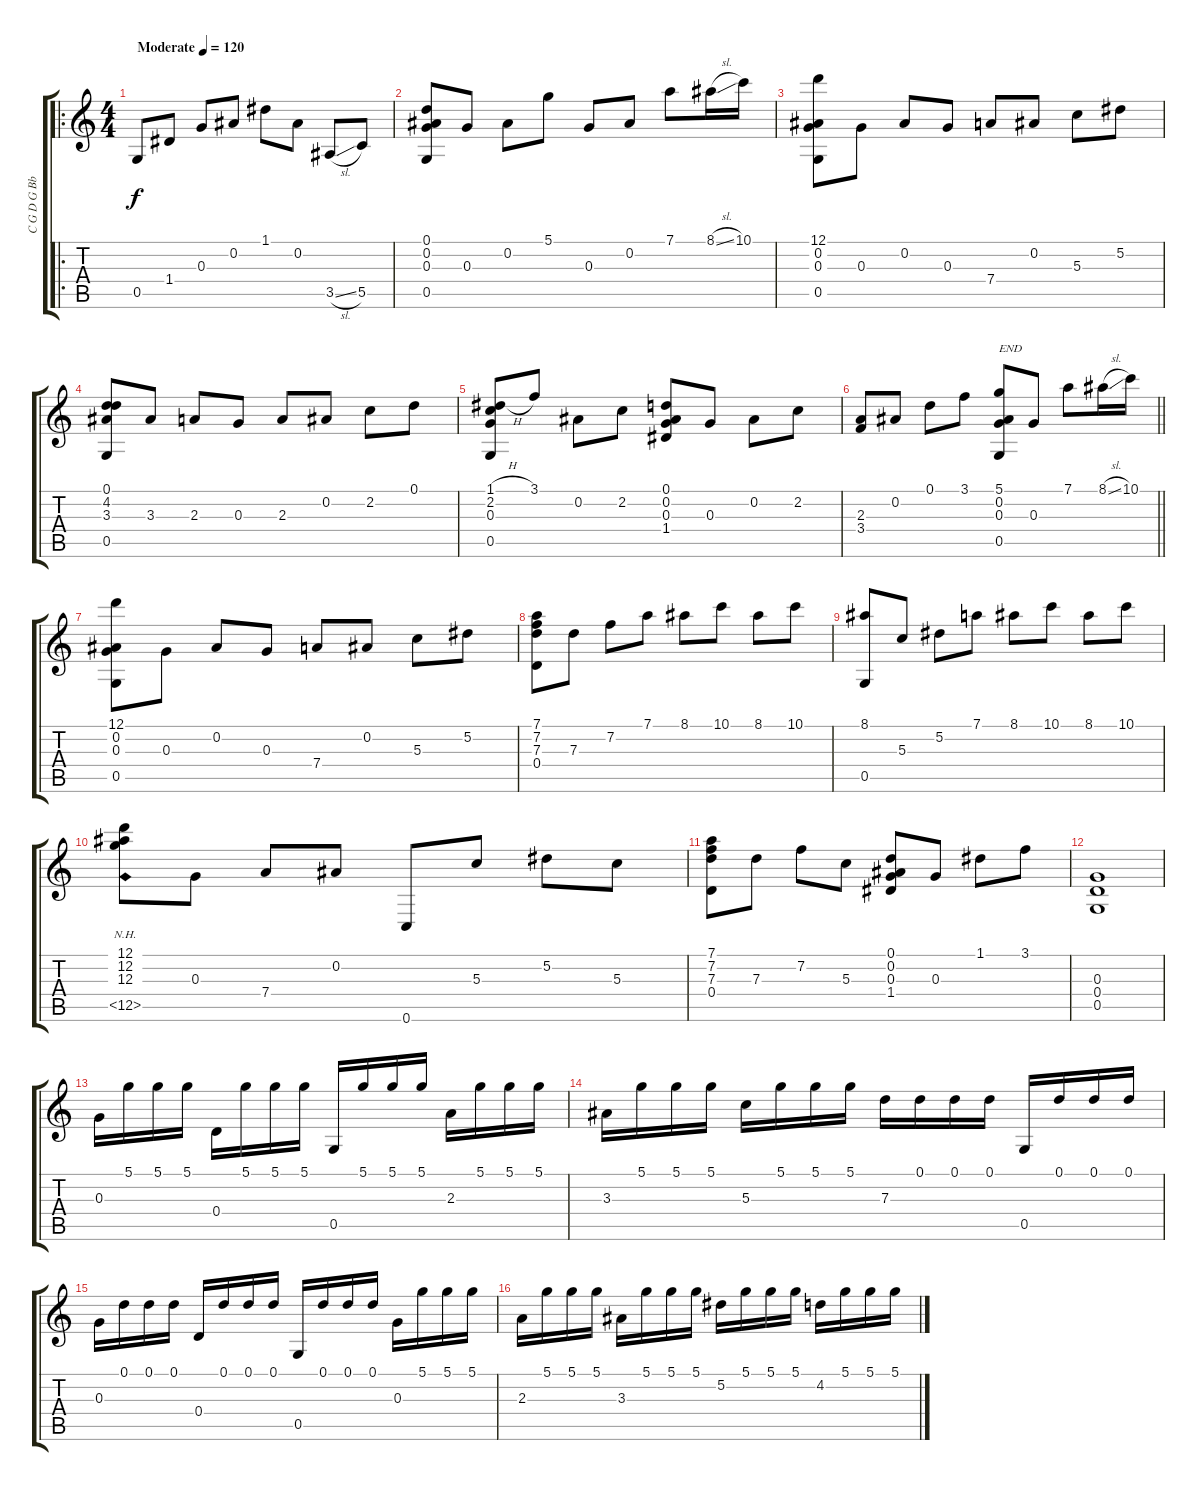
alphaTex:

\track ("C G D G Bb D" "C G D G Bb") {instrument acousticguitarsteel}
\staff {score tabs}
\tuning (D4 Bb3 G3 D3 G2 C2) {hide}
\ro
\ts (4 4)
\tempo (120 "Moderate")
\clef g2
\ks c
0.5.8{dy f instrument acousticguitarsteel} 1.4.8 0.3.8 0.2.8 1.1.8 0.2.8 3.5{sl}.8 5.5.8 |
(0.1 0.2 0.3 0.5).8 0.3.8 0.2.8 5.1.8 0.3.8 0.2.8 7.1.8 8.1{sl}.16 10.1.16 |
(12.1 0.2 0.3 0.5).8 0.3.8 0.2.8 0.3.8 7.4.8 0.2.8 5.3.8 5.2.8 |
(0.1 4.2 3.3 0.5).8 3.3.8 2.3.8 0.3.8 2.3.8 0.2.8 2.2.8 0.1.8 |
(1.1{h} 2.2 0.3 0.5).8 3.1.8 0.2.8 2.2.8 (0.1 0.2 0.3 1.4).8 0.3.8 0.2.8 2.2.8 |
\barLineRight lightlight
(2.3 3.4).8 0.2.8 0.1.8 3.1.8 (5.1 0.2 0.3 0.5).8{txt "END"} 0.3.8 7.1.8 8.1{sl}.16 10.1.16 |
(12.1 0.2 0.3 0.5).8 0.3.8 0.2.8 0.3.8 7.4.8 0.2.8 5.3.8 5.2.8 |
(7.1 7.2 7.3 0.4).8 7.3.8 7.2.8 7.1.8 8.1.8 10.1.8 8.1.8 10.1.8 |
(8.1 0.5).8 5.3.8 5.2.8 7.1.8 8.1.8 10.1.8 8.1.8 10.1.8 |
(12.1 12.2 12.3 0.5{nh}).8 0.3.8 7.4.8 0.2.8 0.6.8 5.3.8 5.2.8 5.3.8 |
(7.1 7.2 7.3 0.4).8 7.3.8 7.2.8 5.3.8 (0.1 0.2 0.3 1.4).8 0.3.8 1.1.8 3.1.8 |
(0.3 0.4 0.5).1 |
0.3.16 5.1.16 5.1.16 5.1.16 0.4.16 5.1.16 5.1.16 5.1.16 0.5.16 5.1.16 5.1.16 5.1.16 2.3.16 5.1.16 5.1.16 5.1.16 |
3.3.16 5.1.16 5.1.16 5.1.16 5.3.16 5.1.16 5.1.16 5.1.16 7.3.16 0.1.16 0.1.16 0.1.16 0.5.16 0.1.16 0.1.16 0.1.16 |
0.3.16 0.1.16 0.1.16 0.1.16 0.4.16 0.1.16 0.1.16 0.1.16 0.5.16 0.1.16 0.1.16 0.1.16 0.3.16 5.1.16 5.1.16 5.1.16 |
2.3.16 5.1.16 5.1.16 5.1.16 3.3.16 5.1.16 5.1.16 5.1.16 5.2.16 5.1.16 5.1.16 5.1.16 4.2.16 5.1.16 5.1.16 5.1.16
